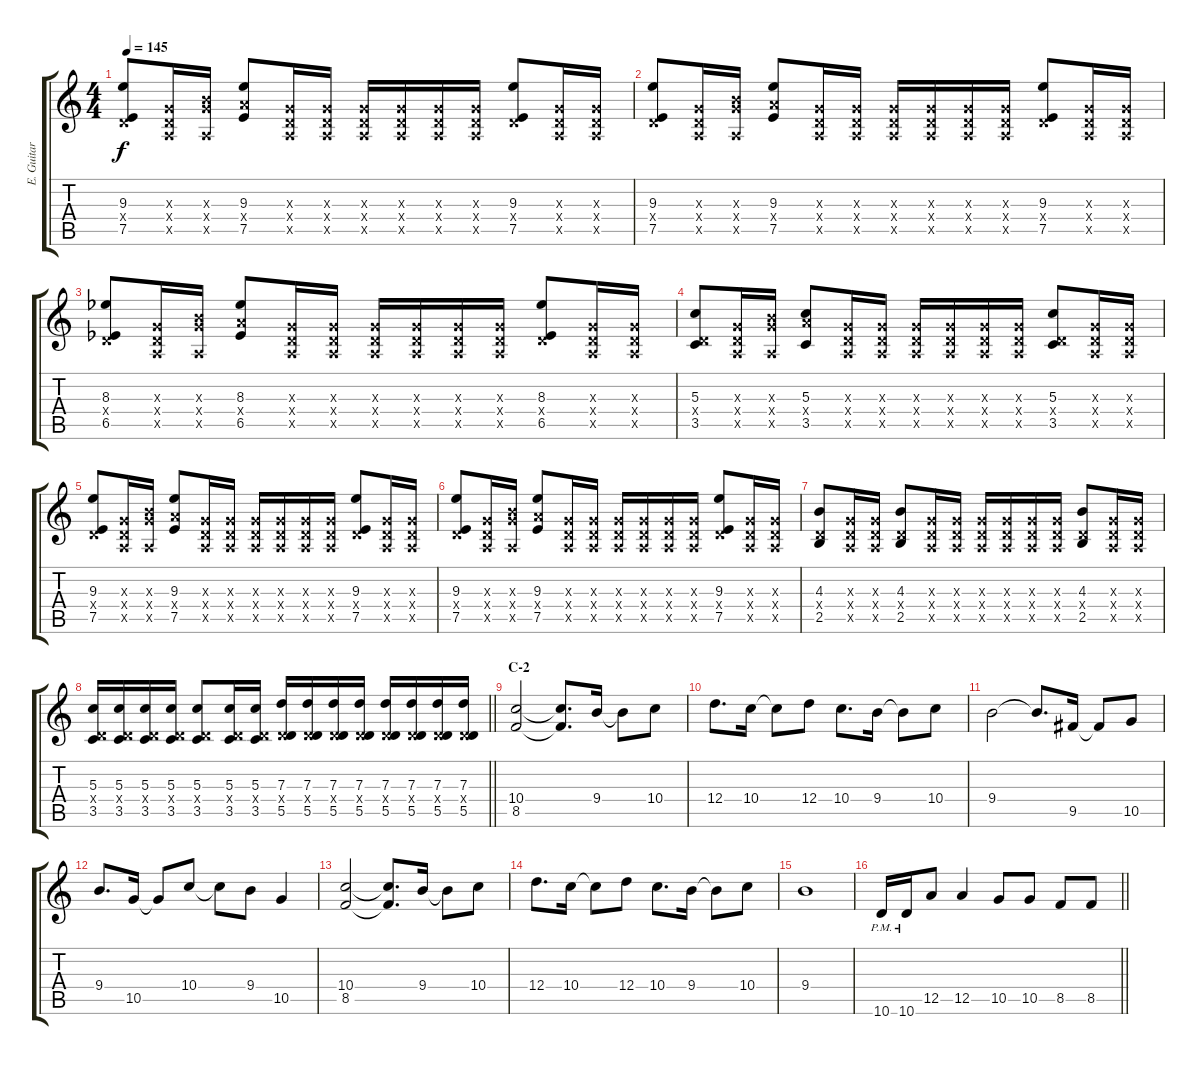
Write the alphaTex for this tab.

\track ("E. Guitar I" "E. Guitar ") {instrument overdrivenguitar}
\staff {score tabs}
\tuning (E4 B3 G3 D3 A2 E2) {hide}
\ts (4 4)
\tempo 145
\clef g2
\ks c
(9.3 0.4{x} 7.5).8{dy f} (0.3{x} 0.4{x} 0.5{x}).16 (0.3{x} 9.4{x} 0.5{x}).16 (9.3 7.4{x} 7.5).8 (0.3{x} 0.4{x} 0.5{x}).16 (0.3{x} 0.4{x} 0.5{x}).16 (0.3{x} 0.4{x} 0.5{x}).16 (0.3{x} 0.4{x} 0.5{x}).16 (0.3{x} 0.4{x} 0.5{x}).16 (0.3{x} 0.4{x} 0.5{x}).16 (9.3 0.4{x} 7.5).8 (0.3{x} 0.4{x} 0.5{x}).16 (0.3{x} 0.4{x} 0.5{x}).16 |
(9.3 0.4{x} 7.5).8 (0.3{x} 0.4{x} 0.5{x}).16 (0.3{x} 9.4{x} 0.5{x}).16 (9.3 7.4{x} 7.5).8 (0.3{x} 0.4{x} 0.5{x}).16 (0.3{x} 0.4{x} 0.5{x}).16 (0.3{x} 0.4{x} 0.5{x}).16 (0.3{x} 0.4{x} 0.5{x}).16 (0.3{x} 0.4{x} 0.5{x}).16 (0.3{x} 0.4{x} 0.5{x}).16 (9.3 0.4{x} 7.5).8 (0.3{x} 0.4{x} 0.5{x}).16 (0.3{x} 0.4{x} 0.5{x}).16 |
(8.3{acc b} 0.4{x} 6.5{acc b}).8 (0.3{x} 0.4{x} 0.5{x}).16 (0.3{x} 9.4{x} 0.5{x}).16 (8.3{acc b} 7.4{x} 6.5{acc b}).8 (0.3{x} 0.4{x} 0.5{x}).16 (0.3{x} 0.4{x} 0.5{x}).16 (0.3{x} 0.4{x} 0.5{x}).16 (0.3{x} 0.4{x} 0.5{x}).16 (0.3{x} 0.4{x} 0.5{x}).16 (0.3{x} 0.4{x} 0.5{x}).16 (8.3{acc b} 0.4{x} 6.5{acc b}).8 (0.3{x} 0.4{x} 0.5{x}).16 (0.3{x} 0.4{x} 0.5{x}).16 |
(5.3 0.4{x} 3.5).8 (0.3{x} 0.4{x} 0.5{x}).16 (0.3{x} 9.4{x} 0.5{x}).16 (5.3 7.4{x} 3.5).8 (0.3{x} 0.4{x} 0.5{x}).16 (0.3{x} 0.4{x} 0.5{x}).16 (0.3{x} 0.4{x} 0.5{x}).16 (0.3{x} 0.4{x} 0.5{x}).16 (0.3{x} 0.4{x} 0.5{x}).16 (0.3{x} 0.4{x} 0.5{x}).16 (5.3 0.4{x} 3.5).8 (0.3{x} 0.4{x} 0.5{x}).16 (0.3{x} 0.4{x} 0.5{x}).16 |
(9.3 0.4{x} 7.5).8 (0.3{x} 0.4{x} 0.5{x}).16 (0.3{x} 9.4{x} 0.5{x}).16 (9.3 7.4{x} 7.5).8 (0.3{x} 0.4{x} 0.5{x}).16 (0.3{x} 0.4{x} 0.5{x}).16 (0.3{x} 0.4{x} 0.5{x}).16 (0.3{x} 0.4{x} 0.5{x}).16 (0.3{x} 0.4{x} 0.5{x}).16 (0.3{x} 0.4{x} 0.5{x}).16 (9.3 0.4{x} 7.5).8 (0.3{x} 0.4{x} 0.5{x}).16 (0.3{x} 0.4{x} 0.5{x}).16 |
(9.3 0.4{x} 7.5).8 (0.3{x} 0.4{x} 0.5{x}).16 (0.3{x} 9.4{x} 0.5{x}).16 (9.3 7.4{x} 7.5).8 (0.3{x} 0.4{x} 0.5{x}).16 (0.3{x} 0.4{x} 0.5{x}).16 (0.3{x} 0.4{x} 0.5{x}).16 (0.3{x} 0.4{x} 0.5{x}).16 (0.3{x} 0.4{x} 0.5{x}).16 (0.3{x} 0.4{x} 0.5{x}).16 (9.3 0.4{x} 7.5).8 (0.3{x} 0.4{x} 0.5{x}).16 (0.3{x} 0.4{x} 0.5{x}).16 |
(4.3 0.4{x} 2.5).8 (0.3{x} 0.4{x} 0.5{x}).16 (0.3{x} 0.4{x} 0.5{x}).16 (4.3 0.4{x} 2.5).8 (0.3{x} 0.4{x} 0.5{x}).16 (0.3{x} 0.4{x} 0.5{x}).16 (0.3{x} 0.4{x} 0.5{x}).16 (0.3{x} 0.4{x} 0.5{x}).16 (0.3{x} 0.4{x} 0.5{x}).16 (0.3{x} 0.4{x} 0.5{x}).16 (4.3 0.4{x} 2.5).8 (0.3{x} 0.4{x} 0.5{x}).16 (0.3{x} 0.4{x} 0.5{x}).16 |
\barLineRight lightlight
(5.3 0.4{x} 3.5).16 (5.3 0.4{x} 3.5).16 (5.3 0.4{x} 3.5).16 (5.3 0.4{x} 3.5).16 (5.3 0.4{x} 3.5).8 (5.3 0.4{x} 3.5).16 (5.3 0.4{x} 3.5).16 (7.3 0.4{x} 5.5).16 (7.3 0.4{x} 5.5).16 (7.3 0.4{x} 5.5).16 (7.3 0.4{x} 5.5).16 (7.3 0.4{x} 5.5).16 (7.3 0.4{x} 5.5).16 (7.3 0.4{x} 5.5).16 (7.3 0.4{x} 5.5).16 |
\section ("" "C-2")
(10.4 8.5).2 (10.4{t} 8.5{t}).8{d} 9.4.16 9.4{t}.8 10.4.8 |
12.4.8{d} 10.4.16 10.4{t}.8 12.4.8 10.4.8{d} 9.4.16 9.4{t}.8 10.4.8 |
9.4.2 9.4{t}.8{d} 9.5.16 9.5{t}.8 10.5.8 |
9.4.8{d} 10.5.16 10.5{t}.8 10.4.8 10.4{t}.8 9.4.8 10.5.4 |
(10.4 8.5).2 (10.4{t} 8.5{t}).8{d} 9.4.16 9.4{t}.8 10.4.8 |
12.4.8{d} 10.4.16 10.4{t}.8 12.4.8 10.4.8{d} 9.4.16 9.4{t}.8 10.4.8 |
9.4.1 |
\barLineRight lightlight
10.6{pm}.16 10.6{pm}.16 12.5.8 12.5.4 10.5.8 10.5.8 8.5.8 8.5.8
